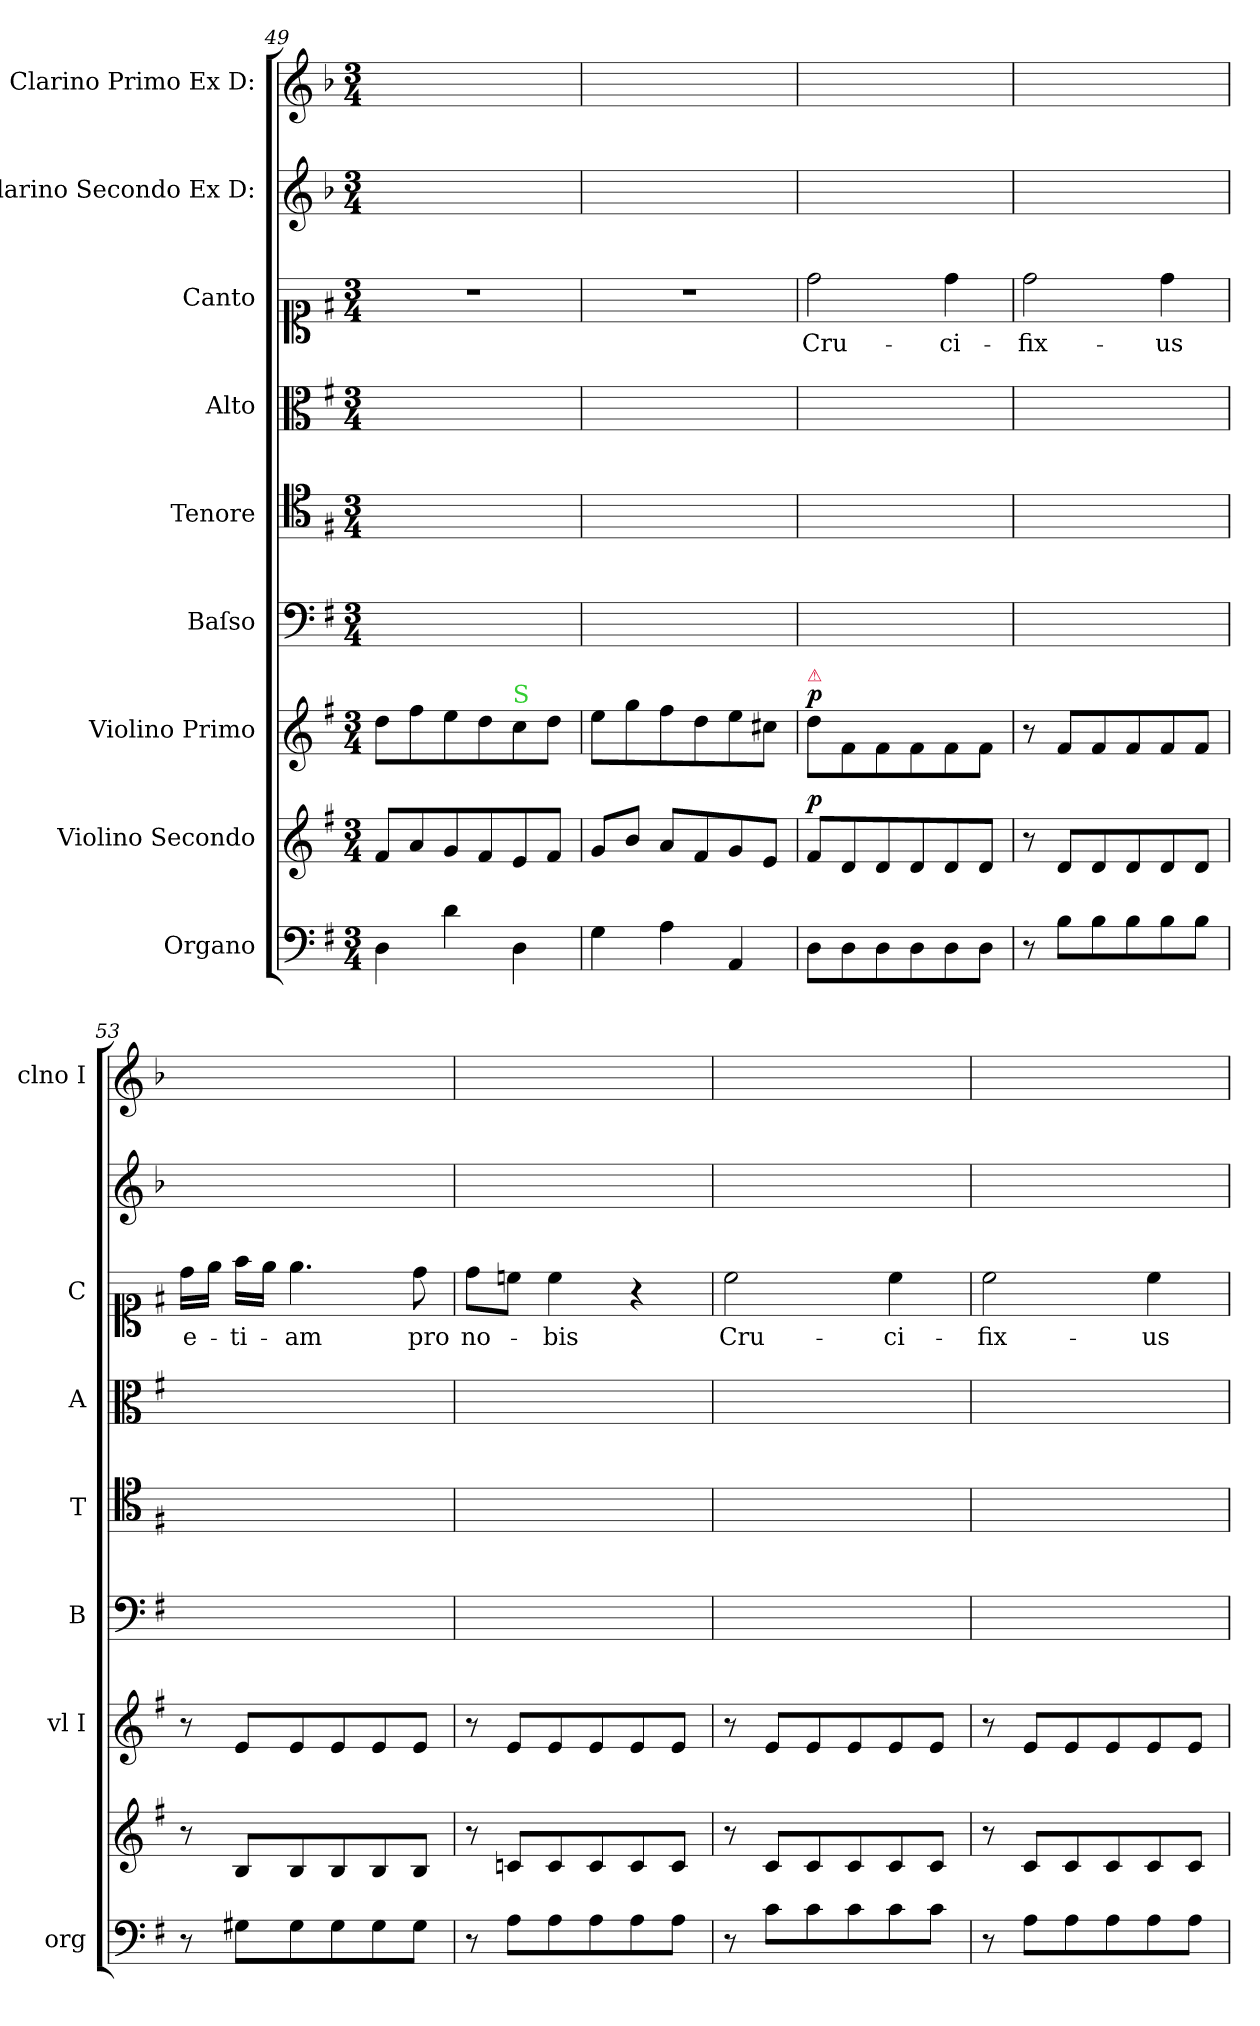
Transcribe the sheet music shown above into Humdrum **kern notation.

**kern	**kern	**dynam	**kern	**dynam	**kern	**kern	**kern	**kern	**text	**kern	**kern
*part9	*part8	*part8	*part7	*part7	*part6	*part5	*part4	*part3	*part3	*part2	*part1
*staff9	*staff8	*staff8	*staff7	*staff7	*staff6	*staff5	*staff4	*staff3	*staff3	*staff2	*staff1
*I"Organo	*I"Violino Secondo	*	*I"Violino Primo	*	*I"Baſso	*I"Tenore	*I"Alto	*I"Canto	*	*I"Clarino Secondo Ex D:	*I"Clarino Primo Ex D:
*I'org	*	*	*I'vl I	*	*I'B	*I'T	*I'A	*I'C	*	*	*I'clno I
*clefF4	*clefG2	*	*clefG2	*	*clefF4	*clefC4	*clefC3	*clefC1	*	*clefG2	*clefG2
*	*	*	*	*	*	*	*	*	*	*ITrd-1c-2	*ITrd-1c-2
*k[f#]	*k[f#]	*	*k[f#]	*	*k[f#]	*k[f#]	*k[f#]	*k[f#]	*	*k[f#]	*k[f#]
*M3/4	*M3/4	*	*M3/4	*	*M3/4	*M3/4	*M3/4	*M3/4	*	*M3/4	*M3/4
=49	=49	=49	=49	=49	=49	=49	=49	=49	=49	=49	=49
4D\	8f#/L	.	8dd\L	.	2.ryy	2.ryy	2.ryy	2.r	.	2.ryy	2.ryy
.	8a/	.	8ff#\	.	.	.	.	.	.	.	.
4d\	8g/	.	8ee\	.	.	.	.	.	.	.	.
.	8f#/	.	8dd\	.	.	.	.	.	.	.	.
!	!	!	!LO:TX:a:color=limegreen:t=S	!	!	!	!	!	!	!	!
4D\	8e/	.	8cc\	.	.	.	.	.	.	.	.
.	8f#/J	.	8dd\J	.	.	.	.	.	.	.	.
=50	=50	=50	=50	=50	=50	=50	=50	=50	=50	=50	=50
4G\	8g/L	.	8ee\L	.	2.ryy	2.ryy	2.ryy	2.r	.	2.ryy	2.ryy
.	8b/J	.	8gg\	.	.	.	.	.	.	.	.
4A\	8a/L	.	8ff#\	.	.	.	.	.	.	.	.
.	8f#/	.	8dd\	.	.	.	.	.	.	.	.
4AA/	8g/	.	8ee\	.	.	.	.	.	.	.	.
.	8e/J	.	8cc#X\J	.	.	.	.	.	.	.	.
=51	=51	=51	=51	=51	=51	=51	=51	=51	=51	=51	=51
!	!	!	!LO:TX:a:color=crimson:t=⚠	!	!	!	!	!	!	!	!
!	!	!LO:DY:a	!	!LO:DY:a	!	!	!	!	!	!	!
8D\L	8f#/L	p	8dd\L	p	2.ryy	2.ryy	2.ryy	2dd\	Cru-	2.ryy	2.ryy
8D\	8d/	.	8f#\	.	.	.	.	.	.	.	.
8D\	8d/	.	8f#\	.	.	.	.	.	.	.	.
8D\	8d/	.	8f#\	.	.	.	.	.	.	.	.
8D\	8d/	.	8f#\	.	.	.	.	4dd\	-ci-	.	.
8D\J	8d/J	.	8f#\J	.	.	.	.	.	.	.	.
=52	=52	=52	=52	=52	=52	=52	=52	=52	=52	=52	=52
8r	8r	.	8r	.	2.ryy	2.ryy	2.ryy	2dd\	-fix-	2.ryy	2.ryy
8B\L	8d/L	.	8f#/L	.	.	.	.	.	.	.	.
8B\	8d/	.	8f#/	.	.	.	.	.	.	.	.
8B\	8d/	.	8f#/	.	.	.	.	.	.	.	.
8B\	8d/	.	8f#/	.	.	.	.	4dd\	-us	.	.
8B\J	8d/J	.	8f#/J	.	.	.	.	.	.	.	.
=53	=53	=53	=53	=53	=53	=53	=53	=53	=53	=53	=53
8r	8r	.	8r	.	2.ryy	2.ryy	2.ryy	16dd\LL	e-	2.ryy	2.ryy
.	.	.	.	.	.	.	.	16ee\JJ	.	.	.
8G#X\L	8B/L	.	8e/L	.	.	.	.	16ff#\LL	-ti-	.	.
.	.	.	.	.	.	.	.	16ee\JJ	.	.	.
8G#\	8B/	.	8e/	.	.	.	.	4.ee\	-am	.	.
8G#\	8B/	.	8e/	.	.	.	.	.	.	.	.
8G#\	8B/	.	8e/	.	.	.	.	.	.	.	.
8G#\J	8B/J	.	8e/J	.	.	.	.	8dd\	pro	.	.
=54	=54	=54	=54	=54	=54	=54	=54	=54	=54	=54	=54
8r	8r	.	8r	.	2.ryy	2.ryy	2.ryy	8dd\L	no-	2.ryy	2.ryy
8A\L	8cn/L	.	8e/L	.	.	.	.	8ccn\J	.	.	.
8A\	8c/	.	8e/	.	.	.	.	4cc\	-bis	.	.
8A\	8c/	.	8e/	.	.	.	.	.	.	.	.
8A\	8c/	.	8e/	.	.	.	.	4r	.	.	.
8A\J	8c/J	.	8e/J	.	.	.	.	.	.	.	.
=55	=55	=55	=55	=55	=55	=55	=55	=55	=55	=55	=55
8r	8r	.	8r	.	2.ryy	2.ryy	2.ryy	2cc\	Cru-	2.ryy	2.ryy
8c\L	8c/L	.	8e/L	.	.	.	.	.	.	.	.
8c\	8c/	.	8e/	.	.	.	.	.	.	.	.
8c\	8c/	.	8e/	.	.	.	.	.	.	.	.
8c\	8c/	.	8e/	.	.	.	.	4cc\	-ci-	.	.
8c\J	8c/J	.	8e/J	.	.	.	.	.	.	.	.
=56	=56	=56	=56	=56	=56	=56	=56	=56	=56	=56	=56
8r	8r	.	8r	.	2.ryy	2.ryy	2.ryy	2cc\	-fix-	2.ryy	2.ryy
8A\L	8c/L	.	8e/L	.	.	.	.	.	.	.	.
8A\	8c/	.	8e/	.	.	.	.	.	.	.	.
8A\	8c/	.	8e/	.	.	.	.	.	.	.	.
8A\	8c/	.	8e/	.	.	.	.	4cc\	-us	.	.
8A\J	8c/J	.	8e/J	.	.	.	.	.	.	.	.
=	=	=	=	=	=	=	=	=	=	=	=
*-	*-	*-	*-	*-	*-	*-	*-	*-	*-	*-	*-
